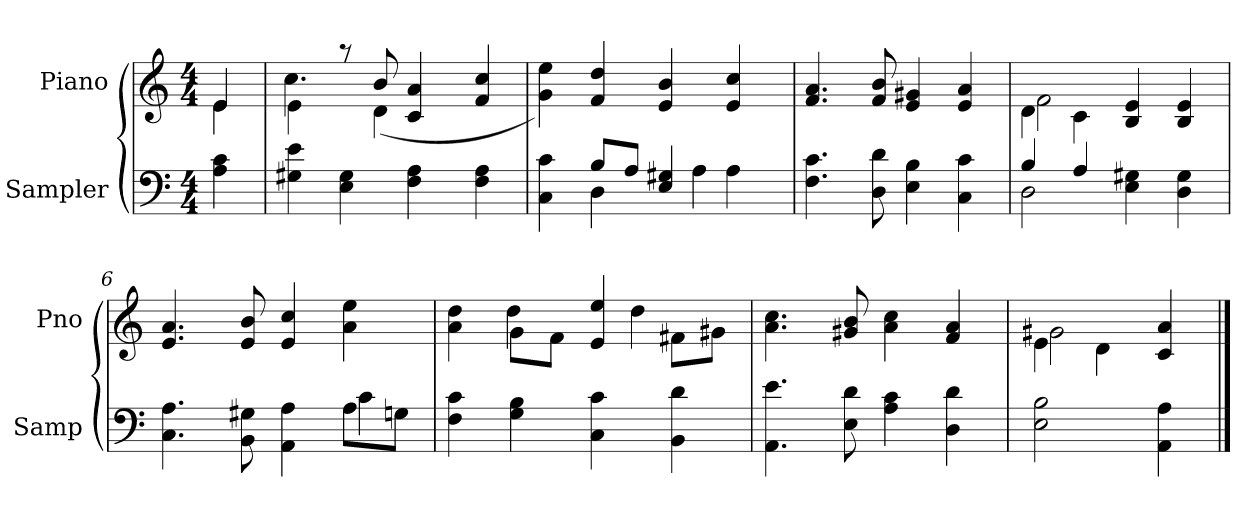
**kern	**kern
*part2	*part1
*staff2	*staff1
*I"Sampler	*I"Piano
*I'Samp	*I'Pno
*clefF4	*clefG2
*M4/4	*M4/4
=1	=1
*	*^
4A 4c	4e/	4e
=2	=2	=2
4G#X 4e	4e\	4.cc
4E 4G#	8r	.
.	8b/	(4d
4F 4A	4c 4a	.
.	.	4.ryy
4F 4A	4f 4cc	.
*	*v	*v
=3	=3
*^	*
4C 4c	4ryy	4g 4ee)
8B/L	4D	4f 4dd
8A/J	.	.
4E 4G#X	8ryy	4e 4b
.	4A	.
4A\	.	4e 4cc
.	8ryy	.
*v	*v	*
=4	=4
4.F 4.c	4.f 4.a
8D 8d	8f 8b
4E 4B	4e 4g#X
4C 4c	4e 4a
=5	=5
*^	*^
4B/	2D	4d\	2f
4A/	.	4c\	.
4E 4G#X	2ryy	4B 4e	2ryy
4D 4G#	.	4B 4e	.
*	*	*v	*v
=6	=6	=6
4.C 4.A	2.ryy	4.e 4.a
8BB 8G#X	.	8e 8b
4AA 4A	.	4e 4cc
8A\L	4c	4a 4ee
8Gn\J	.	.
*v	*v	*
=7	=7
*	*^
4F 4c	4a 4dd	4ryy
4G 4B	8g\L	4dd
.	8f\J	.
4C 4c	4e 4ee	8ryy
.	.	4dd
4BB 4d	8f#X\L	.
.	8g#X\J	8ryy
*	*v	*v
=8	=8
4.AA 4.e	4.a 4.cc
8E 8d	8g#X 8b
4A 4c	4a 4cc
4D 4d	4f 4a
=9	=9
*	*^
2E 2B	4e\	2g#X
.	4d\	.
4AA 4A	4c 4a	4ryy
*	*v	*v
==	==
*-	*-
